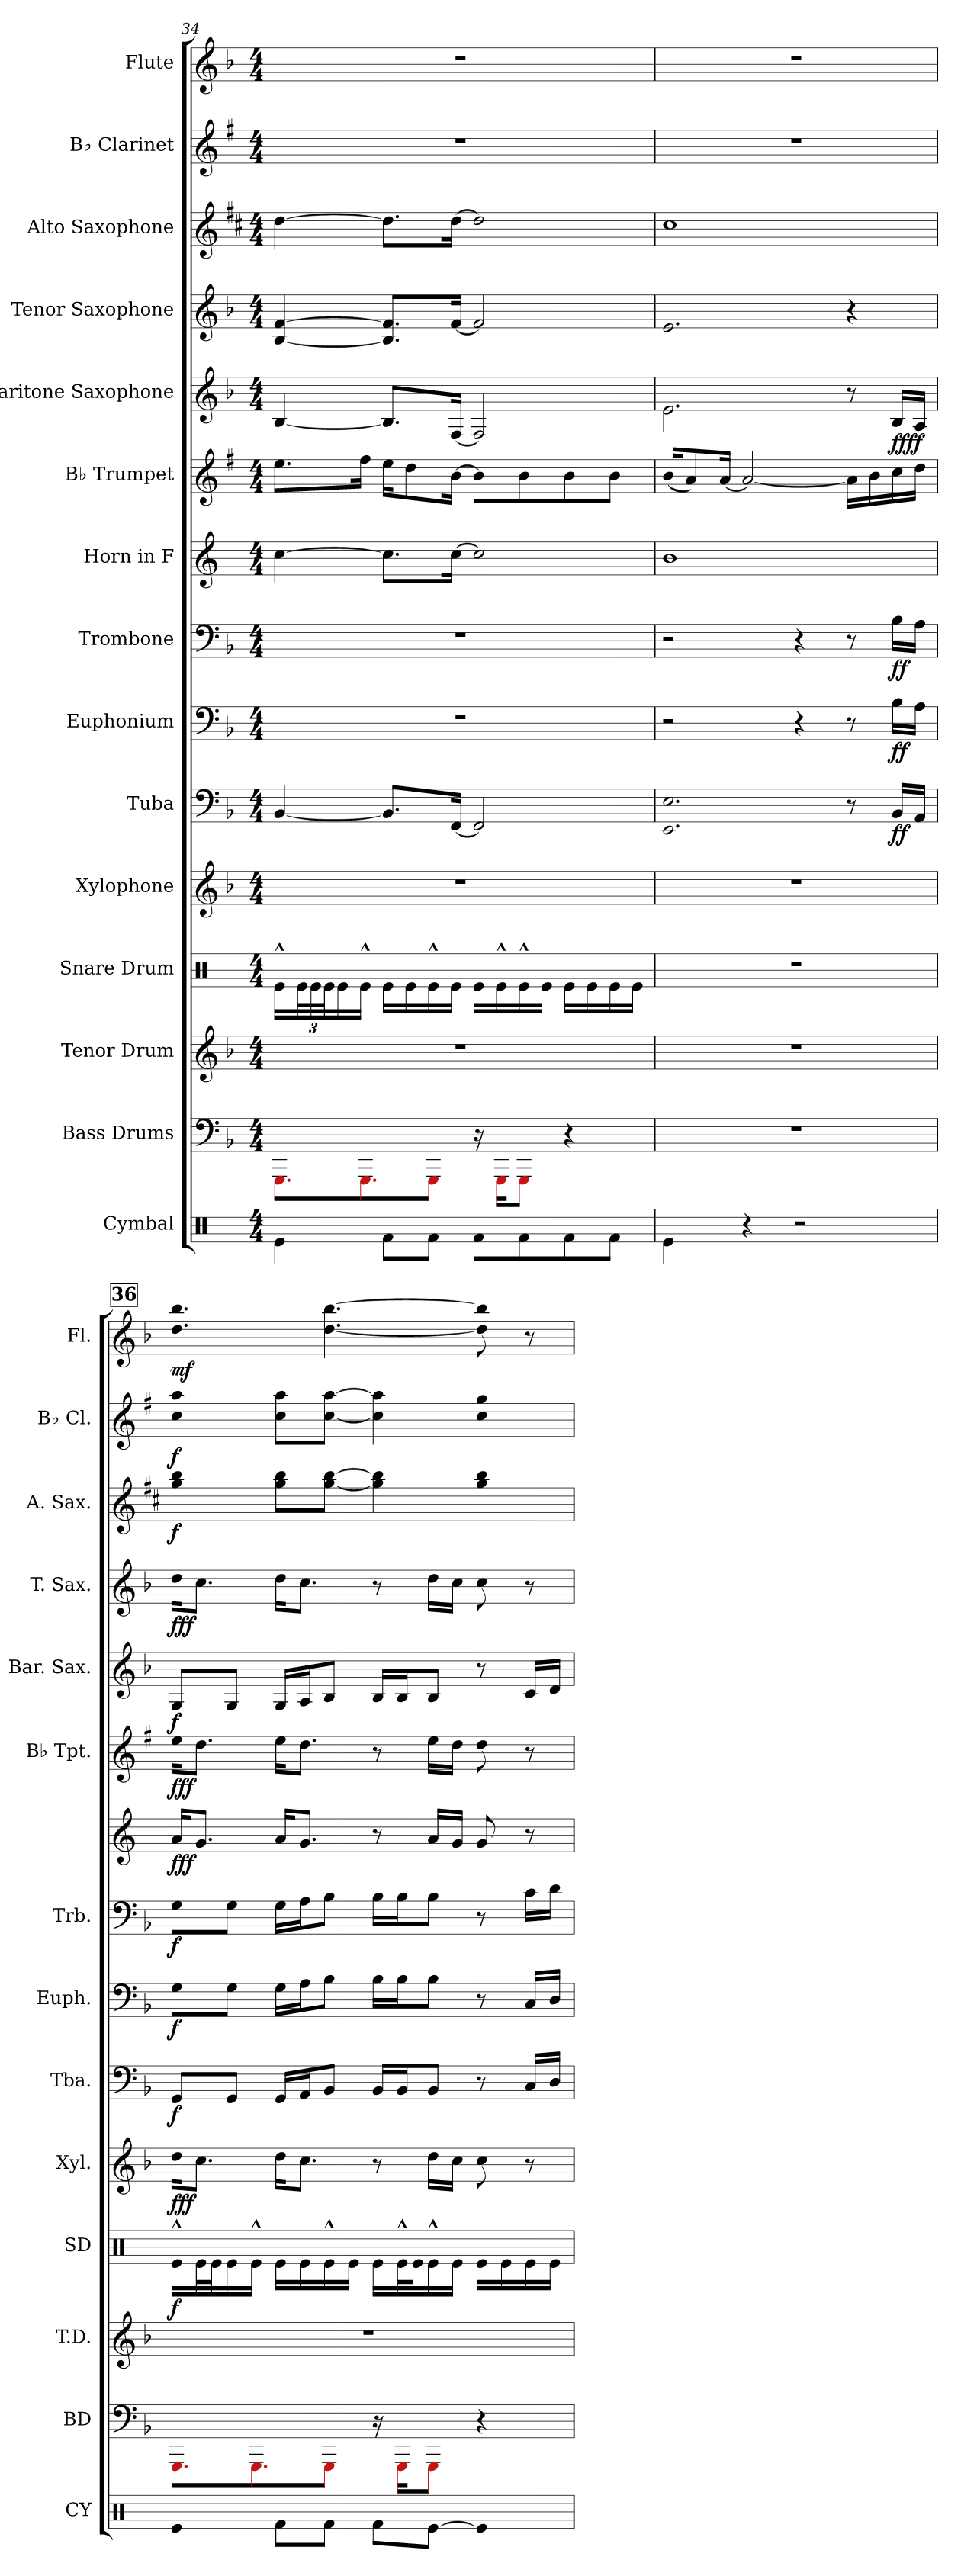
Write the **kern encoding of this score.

**kern	**kern	**kern	**kern	**dynam	**kern	**dynam	**kern	**dynam	**kern	**dynam	**kern	**dynam	**kern	**dynam	**kern	**dynam	**kern	**dynam	**kern	**dynam	**kern	**dynam	**kern	**dynam	**kern	**dynam
*part15	*part14	*part13	*part12	*part12	*part11	*part11	*part10	*part10	*part9	*part9	*part8	*part8	*part7	*part7	*part6	*part6	*part5	*part5	*part4	*part4	*part3	*part3	*part2	*part2	*part1	*part1
*staff15	*staff14	*staff13	*staff12	*staff12	*staff11	*staff11	*staff10	*staff10	*staff9	*staff9	*staff8	*staff8	*staff7	*staff7	*staff6	*staff6	*staff5	*staff5	*staff4	*staff4	*staff3	*staff3	*staff2	*staff2	*staff1	*staff1
*I"Cymbal	*I"Bass Drums	*I"Tenor Drum	*I"Snare Drum	*	*I"Xylophone	*	*I"Tuba	*	*I"Euphonium	*	*I"Trombone	*	*I"Horn in F	*	*I"B♭ Trumpet	*	*I"Baritone Saxophone	*	*I"Tenor Saxophone	*	*I"Alto Saxophone	*	*I"B♭ Clarinet	*	*I"Flute	*
*I'CY	*I'BD	*I'T.D.	*I'SD	*	*I'Xyl.	*	*I'Tba.	*	*I'Euph.	*	*I'Trb.	*	*	*	*I'B♭ Tpt.	*	*I'Bar. Sax.	*	*I'T. Sax.	*	*I'A. Sax.	*	*I'B♭ Cl.	*	*I'Fl.	*
*clefX	*clefF4	*clefG2	*clefX	*	*clefG2	*	*clefF4	*	*clefF4	*	*clefF4	*	*clefG2	*	*clefG2	*	*clefG2	*	*clefG2	*	*clefG2	*	*clefG2	*	*clefG2	*
*	*	*	*	*	*ITrd-7c-12	*	*	*	*	*	*	*	*ITrd4c7	*	*ITrd1c2	*	*ITrd12c21	*	*ITrd8c14	*	*ITrd5c9	*	*ITrd1c2	*	*	*
*k[]	*k[b-]	*k[b-]	*k[]	*	*k[b-]	*	*k[b-]	*	*k[b-]	*	*k[b-]	*	*k[b-]	*	*k[b-]	*	*k[b-]	*	*k[b-]	*	*k[b-]	*	*k[b-]	*	*k[b-]	*
*M4/4	*M4/4	*M4/4	*M4/4	*	*M4/4	*	*M4/4	*	*M4/4	*	*M4/4	*	*M4/4	*	*M4/4	*	*M4/4	*	*M4/4	*	*M4/4	*	*M4/4	*	*M4/4	*
=34	=34	=34	=34	=34	=34	=34	=34	=34	=34	=34	=34	=34	=34	=34	=34	=34	=34	=34	=34	=34	=34	=34	=34	=34	=34	=34
4Re\	8.RE\L	1r	16Re^^\LL	.	1r	.	[4BB-/	.	1r	.	1r	.	[4f\	.	8.dd\L	.	[4BB-/	.	[4BB-/ [4F/	.	[4f\	.	1r	.	1r	.
*	*	*	*Xbrackettup	*	*	*	*	*	*	*	*	*	*	*	*	*	*	*	*	*	*	*	*	*	*	*
.	.	.	48Re\L	.	.	.	.	.	.	.	.	.	.	.	.	.	.	.	.	.	.	.	.	.	.	.
.	.	.	48Re\	.	.	.	.	.	.	.	.	.	.	.	.	.	.	.	.	.	.	.	.	.	.	.
.	.	.	48Re\J	.	.	.	.	.	.	.	.	.	.	.	.	.	.	.	.	.	.	.	.	.	.	.
.	.	.	16Re\	.	.	.	.	.	.	.	.	.	.	.	.	.	.	.	.	.	.	.	.	.	.	.
.	8.RE\	.	16Re^^\JJ	.	.	.	.	.	.	.	.	.	.	.	16ee\Jk	.	.	.	.	.	.	.	.	.	.	.
8Rf\L	.	.	16Re\LL	.	.	.	8.BB-/L]	.	.	.	.	.	8.f\L]	.	16dd\KL	.	8.BB-/L]	.	8.BB-/] 8.F/]L	.	8.f\L]	.	.	.	.	.
.	.	.	16Re\	.	.	.	.	.	.	.	.	.	.	.	8cc\	.	.	.	.	.	.	.	.	.	.	.
8Rf\J	8RE\J	.	16Re^^\	.	.	.	.	.	.	.	.	.	.	.	.	.	.	.	.	.	.	.	.	.	.	.
.	.	.	16Re\JJ	.	.	.	[16FF/Jk	.	.	.	.	.	[16f\Jk	.	[16a\Jk	.	[16FF/Jk	.	[16F/Jk	.	[16f\Jk	.	.	.	.	.
8Rf\L	16r	.	16Re\LL	.	.	.	2FF/]	.	.	.	.	.	2f\]	.	8a\L]	.	2FF/]	.	2F/]	.	2f\]	.	.	.	.	.
.	16RE\KL	.	16Re^^\	.	.	.	.	.	.	.	.	.	.	.	.	.	.	.	.	.	.	.	.	.	.	.
8Rf\	8RE\J	.	16Re^^\	.	.	.	.	.	.	.	.	.	.	.	8a\	.	.	.	.	.	.	.	.	.	.	.
.	.	.	16Re\JJ	.	.	.	.	.	.	.	.	.	.	.	.	.	.	.	.	.	.	.	.	.	.	.
8Rf\	4r	.	16Re\LL	.	.	.	.	.	.	.	.	.	.	.	8a\	.	.	.	.	.	.	.	.	.	.	.
.	.	.	16Re\	.	.	.	.	.	.	.	.	.	.	.	.	.	.	.	.	.	.	.	.	.	.	.
8Rf\J	.	.	16Re\	.	.	.	.	.	.	.	.	.	.	.	8a\J	.	.	.	.	.	.	.	.	.	.	.
.	.	.	16Re\JJ	.	.	.	.	.	.	.	.	.	.	.	.	.	.	.	.	.	.	.	.	.	.	.
=35	=35	=35	=35	=35	=35	=35	=35	=35	=35	=35	=35	=35	=35	=35	=35	=35	=35	=35	=35	=35	=35	=35	=35	=35	=35	=35
4Re\	1r	1r	1r	.	1r	.	2.EE/ 2.E/	.	2r	.	2r	.	1e	.	(16a/KL	.	2.E\	.	2.E/	.	1e	.	1r	.	1r	.
.	.	.	.	.	.	.	.	.	.	.	.	.	.	.	8g/)	.	.	.	.	.	.	.	.	.	.	.
.	.	.	.	.	.	.	.	.	.	.	.	.	.	.	[16g/Jk	.	.	.	.	.	.	.	.	.	.	.
4r	.	.	.	.	.	.	.	.	.	.	.	.	.	.	2g/_	.	.	.	.	.	.	.	.	.	.	.
2r	.	.	.	.	.	.	.	.	4r	.	4r	.	.	.	.	.	.	.	.	.	.	.	.	.	.	.
.	.	.	.	.	.	.	8r	.	8r	.	8r	.	.	.	16g\LL]	.	8r	.	4r	.	.	.	.	.	.	.
.	.	.	.	.	.	.	.	.	.	.	.	.	.	.	16a\	.	.	.	.	.	.	.	.	.	.	.
!	!	!	!	!	!	!	!	!LO:DY:b	!	!LO:DY:b	!	!LO:DY:b	!	!	!	!	!	!LO:DY:b	!	!	!	!	!	!	!	!
!	!	!	!	!	!	!	!	!	!	!	!	!	!	!	!	!	!	!LO:DY:n=1:b	!	!	!	!	!	!	!	!
.	.	.	.	.	.	.	16BB-/LL	ff	16B-\LL	ff	16B-\LL	ff	.	.	16b-\	.	16BB-/LL	ff ff	.	.	.	.	.	.	.	.
.	.	.	.	.	.	.	16AA/JJ	.	16A\JJ	.	16A\JJ	.	.	.	16cc\JJ	.	16AA/JJ	.	.	.	.	.	.	.	.	.
!!LO:REH:place=s1:a:B:fs=14:t=36
=36	=36	=36	=36	=36	=36	=36	=36	=36	=36	=36	=36	=36	=36	=36	=36	=36	=36	=36	=36	=36	=36	=36	=36	=36	=36	=36
!	!	!	!	!LO:DY:b	!	!LO:DY:b	!	!LO:DY:b	!	!LO:DY:b	!	!LO:DY:b	!	!LO:DY:b	!	!LO:DY:b	!	!LO:DY:b	!	!LO:DY:b	!	!LO:DY:b	!	!LO:DY:b	!	!LO:DY:b
4Re\	8.RE\L	1r	16Re^^\LL	f	16ddd\KL	fff	8GG/L	f	8G\L	f	8G\L	f	16d/KL	fff	16dd\KL	fff	8GG/L	f	16d\KL	fff	4b-\ 4dd\	f	4b-\ 4gg\	f	4.dd\ 4.bb-\	mf
.	.	.	32Re\L	.	8.ccc\J	.	.	.	.	.	.	.	8.c/J	.	8.cc\J	.	.	.	8.c\J	.	.	.	.	.	.	.
.	.	.	32Re\J	.	.	.	.	.	.	.	.	.	.	.	.	.	.	.	.	.	.	.	.	.	.	.
.	.	.	16Re\	.	.	.	8GG/J	.	8G\J	.	8G\J	.	.	.	.	.	8GG/J	.	.	.	.	.	.	.	.	.
.	8.RE\	.	16Re^^\JJ	.	.	.	.	.	.	.	.	.	.	.	.	.	.	.	.	.	.	.	.	.	.	.
8Rf\L	.	.	16Re\LL	.	16ddd\KL	.	16GG/LL	.	16G\LL	.	16G\LL	.	16d/KL	.	16dd\KL	.	16GG/LL	.	16d\KL	.	8b-\ 8dd\L	.	8b-\ 8gg\L	.	.	.
.	.	.	16Re\	.	8.ccc\J	.	16AA/J	.	16A\J	.	16A\J	.	8.c/J	.	8.cc\J	.	16AA/J	.	8.c\J	.	.	.	.	.	.	.
8Rf\J	8RE\J	.	16Re^^\	.	.	.	8BB-/J	.	8B-\J	.	8B-\J	.	.	.	.	.	8BB-/J	.	.	.	[8b-\ [8dd\J	.	[8b-\ [8gg\J	.	[4.dd\ [4.bb-\	.
.	.	.	16Re\JJ	.	.	.	.	.	.	.	.	.	.	.	.	.	.	.	.	.	.	.	.	.	.	.
8Rf\L	16r	.	16Re\LL	.	8r	.	16BB-/LL	.	16B-\LL	.	16B-\LL	.	8r	.	8r	.	16BB-/LL	.	8r	.	4b-\] 4dd\]	.	4b-\] 4gg\]	.	.	.
.	16RE\KL	.	32Re^^\L	.	.	.	16BB-/J	.	16B-\J	.	16B-\J	.	.	.	.	.	16BB-/J	.	.	.	.	.	.	.	.	.
.	.	.	32Re\J	.	.	.	.	.	.	.	.	.	.	.	.	.	.	.	.	.	.	.	.	.	.	.
[8Re\J	8RE\J	.	16Re^^\	.	16ddd\LL	.	8BB-/J	.	8B-\J	.	8B-\J	.	16d/LL	.	16dd\LL	.	8BB-/J	.	16d\LL	.	.	.	.	.	.	.
.	.	.	16Re\JJ	.	16ccc\JJ	.	.	.	.	.	.	.	16c/JJ	.	16cc\JJ	.	.	.	16c\JJ	.	.	.	.	.	.	.
4Re\]	4r	.	16Re\LL	.	8ccc\	.	8r	.	8r	.	8r	.	8c/	.	8cc\	.	8r	.	8c\	.	4b-\ 4dd\	.	4b-\ 4ff\	.	8dd\] 8bb-\]	.
.	.	.	16Re\	.	.	.	.	.	.	.	.	.	.	.	.	.	.	.	.	.	.	.	.	.	.	.
.	.	.	16Re\	.	8r	.	16C/LL	.	16C/LL	.	16c\LL	.	8r	.	8r	.	16C/LL	.	8r	.	.	.	.	.	8r	.
.	.	.	16Re\JJ	.	.	.	16D/JJ	.	16D/JJ	.	16d\JJ	.	.	.	.	.	16D/JJ	.	.	.	.	.	.	.	.	.
=	=	=	=	=	=	=	=	=	=	=	=	=	=	=	=	=	=	=	=	=	=	=	=	=	=	=
*-	*-	*-	*-	*-	*-	*-	*-	*-	*-	*-	*-	*-	*-	*-	*-	*-	*-	*-	*-	*-	*-	*-	*-	*-	*-	*-
